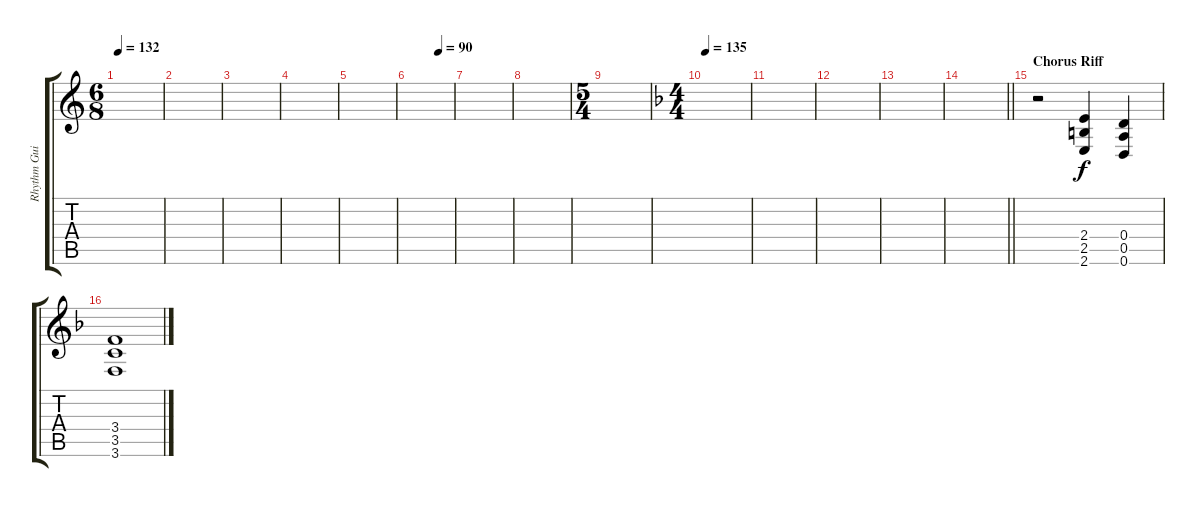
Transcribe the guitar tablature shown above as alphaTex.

\track ("Rhythm Guitar" "Rhythm Gui") {instrument overdrivenguitar}
\staff {score tabs}
\tuning (E4 B3 G3 D3 A2 D2) {hide}
\ts (6 8)
\tempo 132
\clef g2
\ks aminor
|
|
|
|
|
\tempo (90 0.6666666666666666)
|
|
|
\ts (5 4)
|
\ts (4 4)
\tempo 135
\ks dminor
|
|
|
|
\barLineRight lightlight
|
\section ("" "Chorus Riff")
r.2 (2.4 2.5 2.6).4 (0.4 0.5 0.6).4 |
(3.4 3.5 3.6).1
